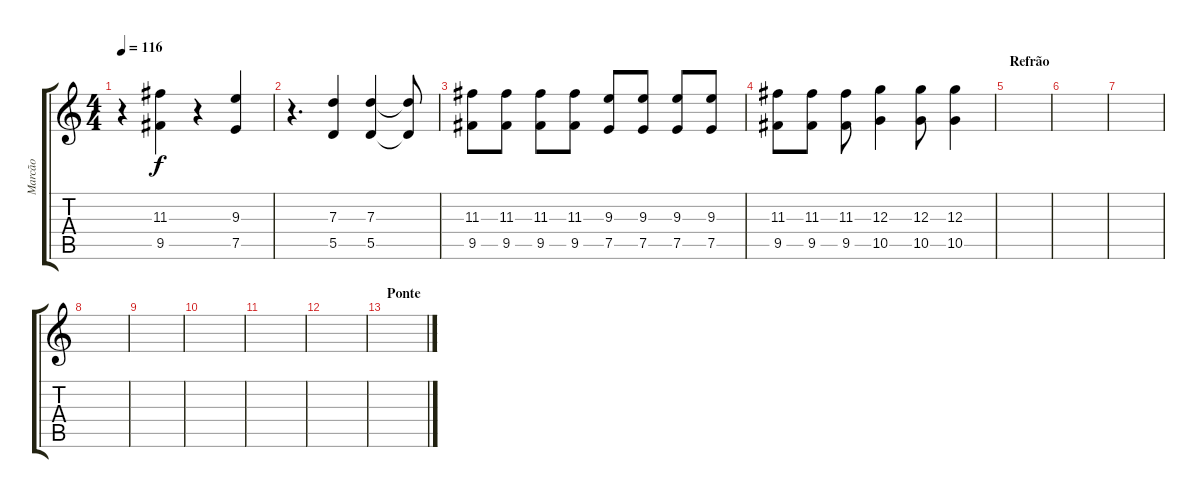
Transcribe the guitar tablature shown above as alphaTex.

\track ("Marcão" "Marcão") {instrument distortionguitar}
\staff {score tabs}
\tuning (E4 B3 G3 D3 A2 E2) {hide}
\ts (4 4)
\tempo 116
\clef g2
\ks c
r.4{dy f} (11.3 9.5).4 r.4 (9.3 7.5).4 |
r.4{d} (7.3 5.5).4 (7.3 5.5).4 (7.3{t} 5.5{t}).8 |
(11.3 9.5).8 (11.3 9.5).8 (11.3 9.5).8 (11.3 9.5).8 (9.3 7.5).8 (9.3 7.5).8 (9.3 7.5).8 (9.3 7.5).8 |
(11.3 9.5).8 (11.3 9.5).8 (11.3 9.5).8 (12.3 10.5).4 (12.3 10.5).8 (12.3 10.5).4 |
\section ("" "Refrão")
|
|
|
|
|
|
|
|
\section ("" "Ponte")
